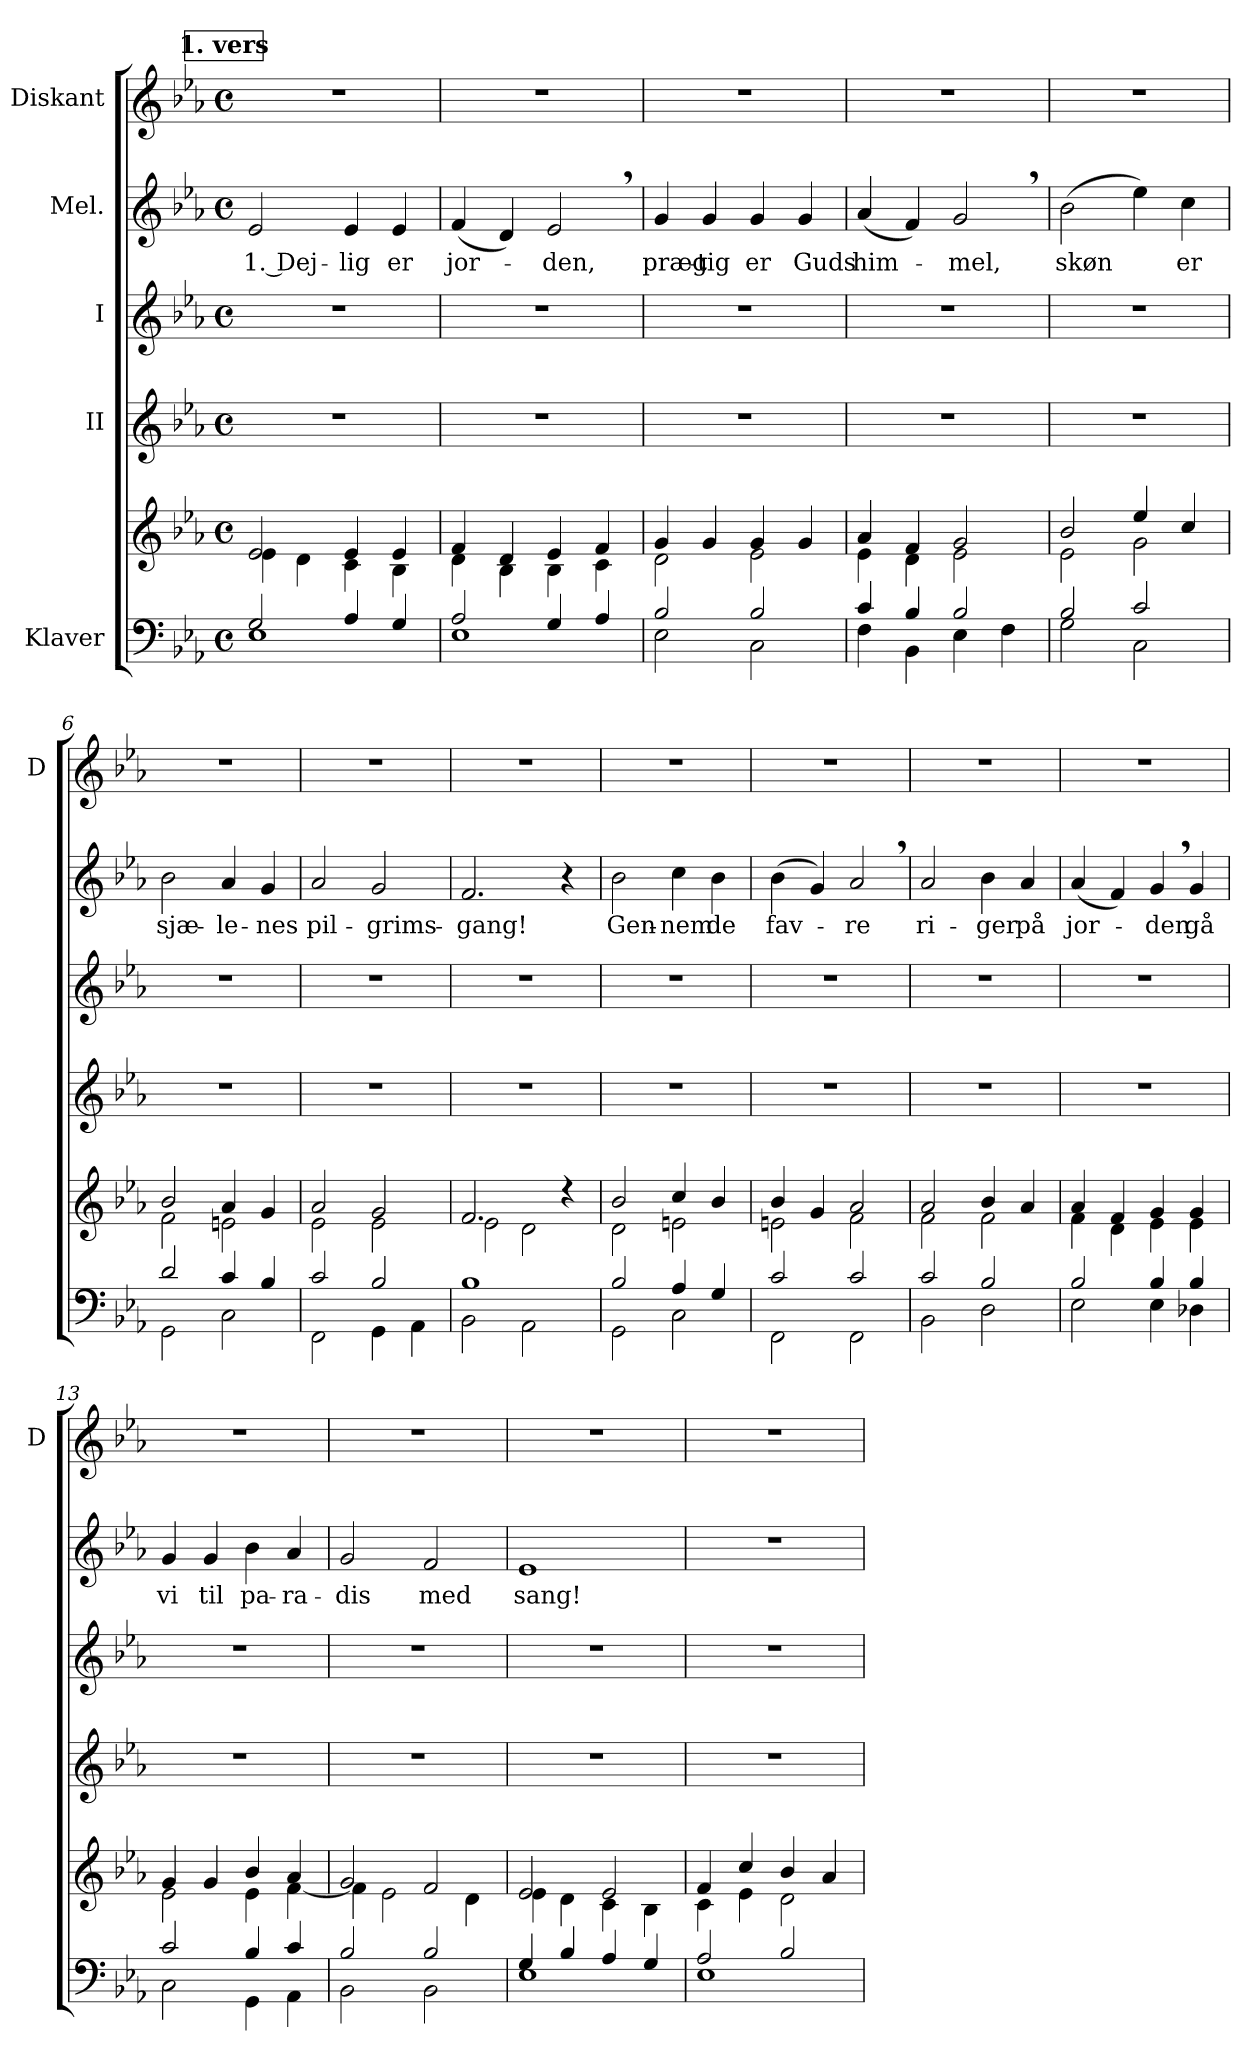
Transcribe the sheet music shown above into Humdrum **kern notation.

**kern	**kern	**kern	**kern	**kern	**text	**kern
*part5	*part5	*part4	*part3	*part2	*part2	*part1
*staff6	*staff5	*staff4	*staff3	*staff2	*staff2	*staff1
*I"Klaver	*	*I"II	*I"I	*I"Mel.	*	*I"Diskant
*	*	*	*	*	*	*I'D
*	*	*stria5	*stria5	*	*	*
*clefF4	*clefG2	*clefG2	*clefG2	*clefG2	*	*clefG2
*k[b-e-a-]	*k[b-e-a-]	*k[b-e-a-]	*k[b-e-a-]	*k[b-e-a-]	*	*k[b-e-a-]
*M4/4	*M4/4	*M4/4	*M4/4	*M4/4	*	*M4/4
*met(c)	*met(c)	*met(c)	*met(c)	*met(c)	*	*met(c)
!!LO:REH:place=s1:a:B:cj:fs=14:t=1. vers
=1	=1	=1	=1	=1	=1	=1
*^	*^	*	*	*	*	*
!	!	!	!	!	!	!	!LO:LY:b	!
2G/	1E-	2e-/	4e-\	1r	1r	2e-/	1. Dej-	1r
.	.	.	4d\	.	.	.	.	.
!	!	!	!	!	!	!	!LO:LY:b	!
4A-/	.	4e-/	4c\	.	.	4e-/	-lig	.
!	!	!	!	!	!	!	!LO:LY:b	!
4G/	.	4e-/	4B-\	.	.	4e-/	er	.
=2	=2	=2	=2	=2	=2	=2	=2	=2
!	!	!	!	!	!	!	!LO:LY:b	!
2A-/	1E-	4f/	4d\	1r	1r	(4f/	jor-	1r
.	.	4d/	4B-\	.	.	4d/)	.	.
!	!	!	!	!	!	!	!LO:LY:b	!
4G/	.	4e-/	4B-\	.	.	2e-,/	-den,	.
4A-/	.	4f/	4c\	.	.	.	.	.
=3	=3	=3	=3	=3	=3	=3	=3	=3
!	!	!	!	!	!	!	!LO:LY:b	!
2B-/	2E-\	4g/	2d\	1r	1r	4g/	præg-	1r
!	!	!	!	!	!	!	!LO:LY:b	!
.	.	4g/	.	.	.	4g/	-tig	.
!	!	!	!	!	!	!	!LO:LY:b	!
2B-/	2C\	4g/	2e-\	.	.	4g/	er	.
!	!	!	!	!	!	!	!LO:LY:b	!
.	.	4g/	.	.	.	4g/	Guds	.
=4	=4	=4	=4	=4	=4	=4	=4	=4
!	!	!	!	!	!	!	!LO:LY:b	!
4c/	4F\	4a-/	4e-\	1r	1r	(4a-/	him-	1r
4B-/	4BB-\	4f/	4d\	.	.	4f/)	.	.
!	!	!	!	!	!	!	!LO:LY:b	!
2B-/	4E-\	2g/	2e-\	.	.	2g,/	-mel,	.
.	4F\	.	.	.	.	.	.	.
=5	=5	=5	=5	=5	=5	=5	=5	=5
!	!	!	!	!	!	!	!LO:LY:b	!
2B-/	2G\	2b-/	2e-\	1r	1r	(2b-\	skøn	1r
2c/	2C\	4ee-/	2g\	.	.	4ee-\)	.	.
!	!	!	!	!	!	!	!LO:LY:b	!
.	.	4cc/	.	.	.	4cc\	er	.
!!LO:LB:g=z
=6	=6	=6	=6	=6	=6	=6	=6	=6
!	!	!	!	!	!	!	!LO:LY:b	!
2d/	2GG\	2b-/	2f\	1r	1r	2b-\	sjæ-	1r
!	!	!	!	!	!	!	!LO:LY:b	!
4c/	2C\	4a-/	2en\	.	.	4a-/	-le-	.
!	!	!	!	!	!	!	!LO:LY:b	!
4B-/	.	4g/	.	.	.	4g/	-nes	.
=7	=7	=7	=7	=7	=7	=7	=7	=7
!	!	!	!	!	!	!	!LO:LY:b	!
2c/	2FF\	2a-/	2e-\	1r	1r	2a-/	pil-	1r
!	!	!	!	!	!	!	!LO:LY:b	!
2B-/	4GG\	2g/	2e-\	.	.	2g/	-grims-	.
.	4AA-\	.	.	.	.	.	.	.
=8	=8	=8	=8	=8	=8	=8	=8	=8
!	!	!	!	!	!	!	!LO:LY:b	!
1B-	2BB-\	2.f/	2e-\	1r	1r	2.f/	-gang!	1r
.	2AA-\	.	2d\	.	.	.	.	.
.	.	4r	.	.	.	4r	.	.
=9	=9	=9	=9	=9	=9	=9	=9	=9
!	!	!	!	!	!	!	!LO:LY:b	!
2B-/	2GG\	2b-/	2d\	1r	1r	2b-\	Gen-	1r
!	!	!	!	!	!	!	!LO:LY:b	!
4A-/	2C\	4cc/	2en\	.	.	4cc\	-nem	.
!	!	!	!	!	!	!	!LO:LY:b	!
4G/	.	4b-/	.	.	.	4b-\	de	.
=10	=10	=10	=10	=10	=10	=10	=10	=10
!	!	!	!	!	!	!	!LO:LY:b	!
2c/	2FF\	4b-/	2en\	1r	1r	(4b-\	fav-	1r
.	.	4g/	.	.	.	4g/)	.	.
!	!	!	!	!	!	!	!LO:LY:b	!
2c/	2FF\	2a-/	2f\	.	.	2a-,/	-re	.
=11	=11	=11	=11	=11	=11	=11	=11	=11
!	!	!	!	!	!	!	!LO:LY:b	!
2c/	2BB-\	2a-/	2f\	1r	1r	2a-/	ri-	1r
!	!	!	!	!	!	!	!LO:LY:b	!
2B-/	2D\	4b-/	2f\	.	.	4b-\	-ger	.
!	!	!	!	!	!	!	!LO:LY:b	!
.	.	4a-/	.	.	.	4a-/	på	.
!!LO:LB:g=z
=12	=12	=12	=12	=12	=12	=12	=12	=12
!	!	!	!	!	!	!	!LO:LY:b	!
2B-/	2E-\	4a-/	4f\	1r	1r	(4a-/	jor-	1r
.	.	4f/	4d\	.	.	4f/)	.	.
!	!	!	!	!	!	!	!LO:LY:b	!
4B-/	4E-\	4g/	4e-\	.	.	4g,/	-den	.
!	!	!	!	!	!	!	!LO:LY:b	!
4B-/	4D-X\	4g/	4e-\	.	.	4g/	gå	.
=13	=13	=13	=13	=13	=13	=13	=13	=13
!	!	!	!	!	!	!	!LO:LY:b	!
2c/	2C\	4g/	2e-\	1r	1r	4g/	vi	1r
!	!	!	!	!	!	!	!LO:LY:b	!
.	.	4g/	.	.	.	4g/	til	.
!	!	!	!	!	!	!	!LO:LY:b	!
4B-/	4GG\	4b-/	4e-\	.	.	4b-\	pa-	.
!	!	!	!	!	!	!	!LO:LY:b	!
4c/	4AA-\	4a-/	[4f\	.	.	4a-/	-ra-	.
=14	=14	=14	=14	=14	=14	=14	=14	=14
!	!	!	!	!	!	!	!LO:LY:b	!
2B-/	2BB-\	2g/	4f\]	1r	1r	2g/	-dis	1r
.	.	.	2e-\	.	.	.	.	.
!	!	!	!	!	!	!	!LO:LY:b	!
2B-/	2BB-\	2f/	.	.	.	2f/	med	.
.	.	.	4d\	.	.	.	.	.
=15	=15	=15	=15	=15	=15	=15	=15	=15
!	!	!	!	!	!	!	!LO:LY:b	!
4G/	1E-	2e-/	4e-\	1r	1r	1e-	sang!	1r
4B-/	.	.	4d\	.	.	.	.	.
4A-/	.	2e-/	4c\	.	.	.	.	.
4G/	.	.	4B-\	.	.	.	.	.
=16	=16	=16	=16	=16	=16	=16	=16	=16
2A-/	1E-	4f/	4c\	1r	1r	1r	.	1r
.	.	4cc/	4e-\	.	.	.	.	.
2B-/	.	4b-/	2d\	.	.	.	.	.
.	.	4a-/	.	.	.	.	.	.
*v	*v	*	*	*	*	*	*	*
*	*v	*v	*	*	*	*	*
=	=	=	=	=	=	=
*-	*-	*-	*-	*-	*-	*-
